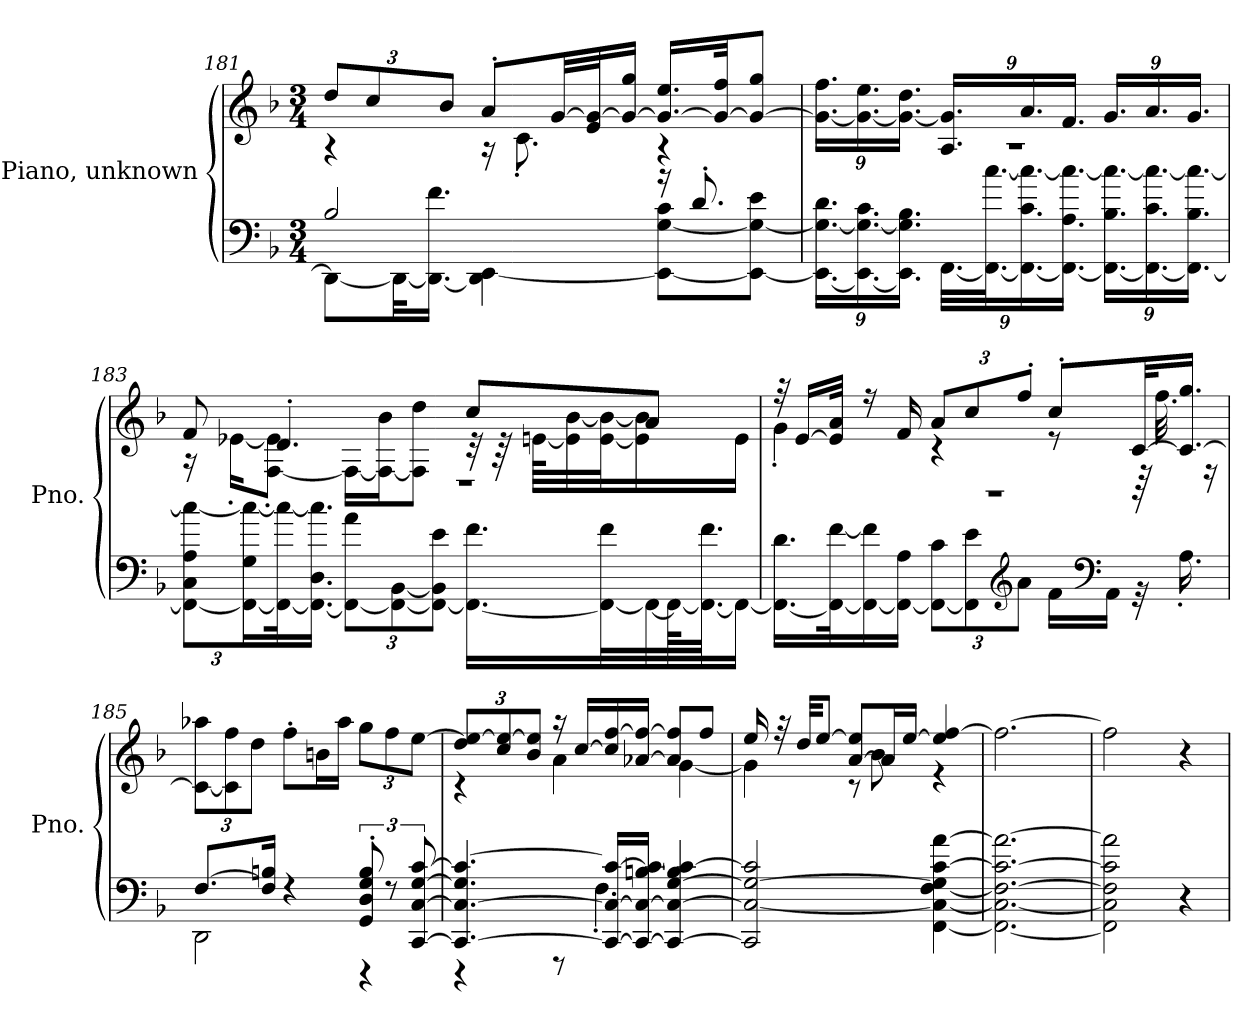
**kern	**kern
*part1	*part1
*staff2	*staff1
*I"Piano, unknown	*
*I'Pno.	*
!!LO:PB:g=z
*clefF4	*clefG2
*k[b-]	*k[b-]
*M3/4	*M3/4
=181	=181
*^	*
*	*	*Xbrackettup
*	*	*^
2B-/	8DD\L_	12dd/L	4r
.	.	12cc/	.
.	32DD\KL_	.	.
.	16.DD\_ 16.f\JJ	.	.
.	.	12b-/J	.
.	4DD\] [4EE\	8a'/L	16r
.	.	.	8.c'\
.	.	[32g/LL	.
.	.	32e/ 32g/_J	.
.	.	16g/_ 16gg/JJ	.
16r	8EE\_ [8G\ 8c\L	16.g/_ 16.ee/LL	4r
8.d'/	.	.	.
.	.	32g/_ 32ff/JK	.
.	8EE\_ 8G\_ 8e\J	8g/_ 8gg/J	.
*	*	*v	*v
=182	=182	=182
*	*Xbrackettup	*
2.r	18.EE\_ 18.G\_ 18.d\LL	18.g\_ 18.ff\LL
.	18.EE\_ 18.G\_ 18.c\	18.g\_ 18.ee\
.	18.EE\] 18.G\] 18.B-\JJ	18.g\_ 18.dd\JJ
.	[36.FF\LLL	18.A/ 18.g/]LL
.	36.FF\_ [36.cc\J	.
.	18.FF\_ 18.c\ 18.cc\_	18.a/
.	18.FF\_ 18.A\ 18.cc\_JJ	18.f/JJ
.	18.FF\_ 18.B-\ 18.cc\_LL	18.g/LL
.	18.FF\_ 18.c\ 18.cc\_	18.a/
.	18.FF\_ 18.B-\ 18.cc\_JJ	18.g/JJ
!!LO:LB:g=z
=183	=183	=183
*	*	*^
2.r	12FF\_ 12C\ 12A\ 12cc\_L	8f/	16r
.	.	.	[16e-X'\KL
.	24FF\_ 24G\ 24cc\_L	.	.
.	32FF\_ 32cc\_K	4.d'/	[8F\' 8e-\]'J
.	16.FF\_ 16.D\ 16.cc\]JJ	.	.
.	12FF\_ 12a\L	.	16F\LL_
.	.	.	16F\_ 16b-\J
.	12FF\_ [12BB-\	.	.
.	.	.	8F\] 8dd\J
.	12FF\_ 12BB-\] 12e\J	.	.
.	16.FF\_ 16.f\LL	8cc/L	32r
.	.	.	64r
.	.	.	[64en\KLLL
.	.	.	32e\] [32b-\
.	32FF\_ 32f\L	.	[32e\ 32b-\_J
.	32FF\_	8a/J	16e\] 16b-\]
.	128FF\KL_	.	.
.	64.FF\_ 64.f\JJ	.	.
.	16FF\JJ_	.	16e\JJ
!!LO:LB:g=z	!!
=184	=184	=184	=184
2.r	16.FF\_ 16.d\LL	32r	4g'\
.	.	[16e/LL	.
.	32FF\_ [32f\K	32e/] 32a/JJk	.
.	16FF\_ 16f\]	16r	.
.	16FF\_ 16A\JJ	16f/	.
.	12FF\_ 12c\L	12a/L	4r
.	12FF\] 12e\	12cc/	.
*clefG2	*	*	*
.	12a\J	12ff'/J	.
.	16f\LL	8cc'/L	8r
*clefF4	*	*	*
.	16AA\JJ	.	.
.	32r	[32c/KL	64r
.	.	.	32.ff\
.	16.A'\	16.c/_ 16.gg/JJ	.
.	.	.	16r
*	*	*v	*v
=185	=185	=185
[8.F/L	2DD\	12c\_ 12aa-X\L
.	.	12c\] 12ff\
.	.	12dd\J
16F/] 16Bn/Jk	.	.
4r	.	8ff'\L
.	.	16bn\L
.	.	16aa-\JJ
*brackettup	*	*
12GG/' 12D/' 12G/' 12B/'	4r	12gg\L
12r	.	12ff\
[12CC/ [12C/ [12G/ [12c/	.	[12ee\J
!!LO:LB:g=z
=186	=186	=186
*	*	*^
4.CC/_ 4.C/_ 4.G/] 4.c/_	4r	12dd/ 12ee/_L	4r
.	.	12cc/ 12ee/_	.
.	.	12b-/ 12ee/]J	.
.	8r	16r	4a\
.	.	[16cc/LL	.
16CC/_ 16C/_ 16c/_LL	4.F'\	16cc/] [16ff/	.
16CC/_ 16C/_ [16Bn/ 16c/]JJ	.	[16a-X/ 16ff/_JJ	.
4CC/_ 4C/_ [4G/ 4B/] [4c/	.	8a-/] 8ff/]L	[4g\
.	.	8ff/J	.
*v	*v	*	*
=187	=187	=187
2CC/] 2C/_ 2G/_ 2c/]	16ee/	4g\]
.	32r	.
.	32dd/KKL	.
.	[8ee/J	.
.	[8a/ 8ee/]L	8r
.	16a/L]	8b-\
.	[16ee/JJ	.
[4FF\ 4C\_ [4F\ 4G\] [4c\ [4a\	4ee/] [4ff/	4r
*	*v	*v
=188	=188
2.FF\_ 2.C\_ 2.F\_ 2.c\_ 2.a\_	2.ff\_
=189	=189
2FF\] 2C\] 2F\] 2c\] 2a\]	2ff\]
4r	4r
=	=
*-	*-
